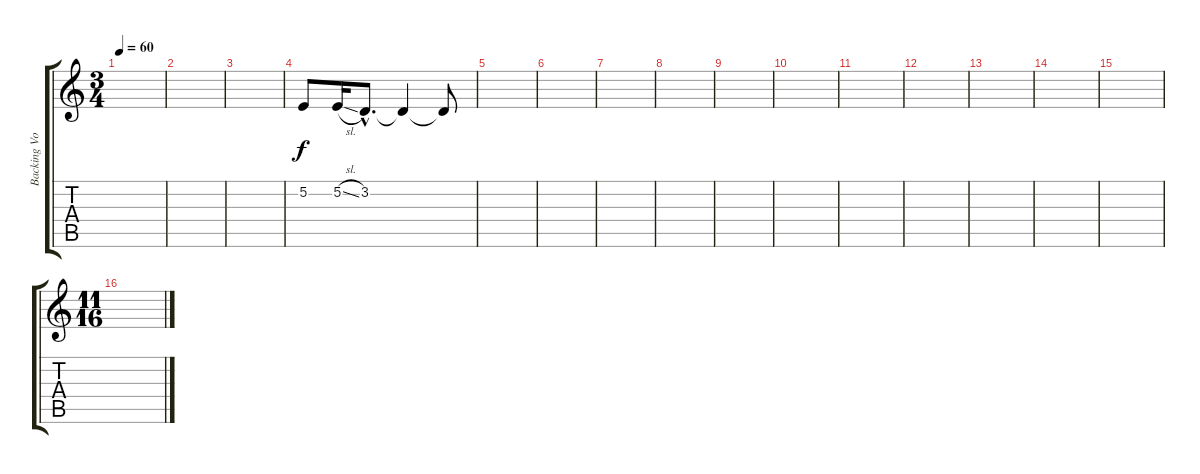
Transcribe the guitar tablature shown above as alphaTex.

\track ("Backing Voice" "Backing Vo") {instrument oboe}
\staff {score tabs}
\tuning (E4 B3 G3 D3 A2 E2) {hide}
\ts (3 4)
\tempo 60
\clef g2
\ks c
|
|
|
5.2.8 5.2{sl}.16 3.2{hac}.8{d} 3.2{t}.4 3.2{t}.8 |
|
|
|
|
|
|
|
|
|
|
|
\ts (11 16)
